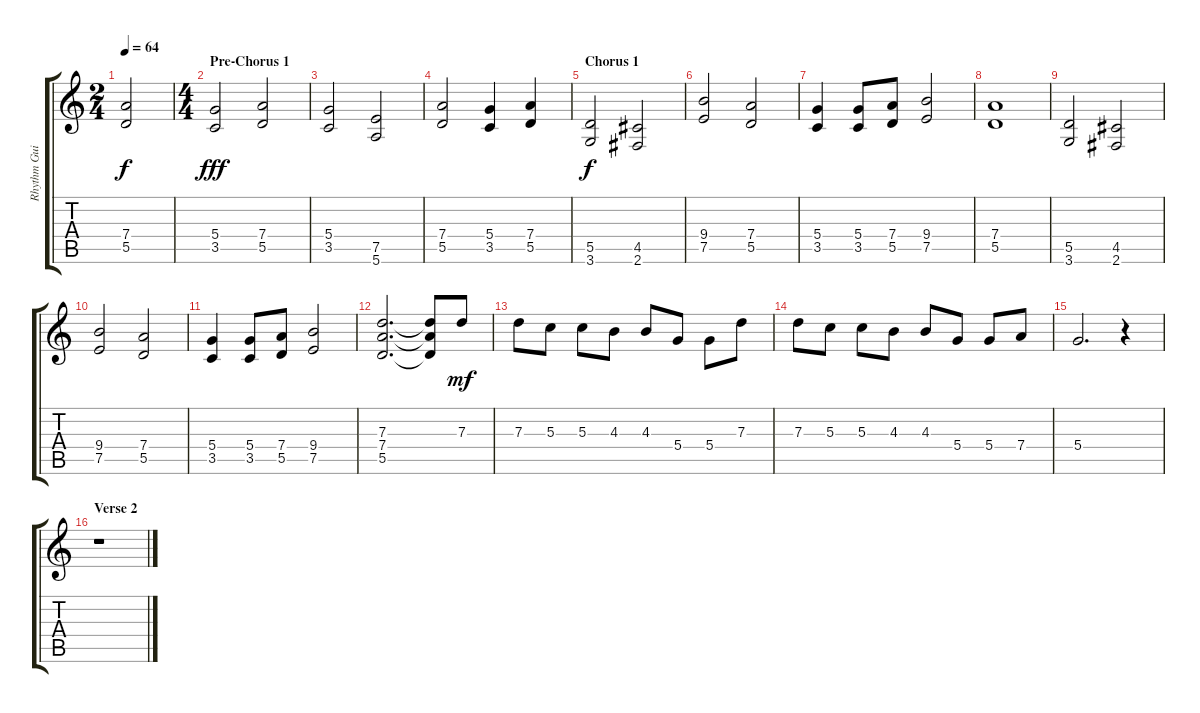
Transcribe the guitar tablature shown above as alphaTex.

\track ("Rhythm Guitar - John Norum" "Rhythm Gui") {instrument distortionguitar}
\staff {score tabs}
\tuning (E4 B3 G3 D3 A2 E2) {hide}
\ts (2 4)
\tempo 64
\clef g2
\ks c
(7.4{t} 5.5{t}).2{dy f} |
\ts (4 4)
\section ("" "Pre-Chorus 1")
(5.4 3.5).2{dy fff} (7.4 5.5).2 |
(5.4 3.5).2 (7.5 5.6).2 |
(7.4 5.5).2 (5.4 3.5).4 (7.4 5.5).4 |
\section ("" "Chorus 1")
(5.5 3.6).2{dy f} (4.5 2.6).2 |
(9.4 7.5).2 (7.4 5.5).2 |
(5.4 3.5).4 (5.4 3.5).8 (7.4 5.5).8 (9.4 7.5).2 |
(7.4 5.5).1 |
(5.5 3.6).2 (4.5 2.6).2 |
(9.4 7.5).2 (7.4 5.5).2 |
(5.4 3.5).4 (5.4 3.5).8 (7.4 5.5).8 (9.4 7.5).2 |
(7.3 7.4 5.5).2{d} (7.3{t} 7.4{t} 5.5{t}).8 7.3.8{dy mf} |
7.3.8 5.3.8 5.3.8 4.3.8 4.3.8 5.4.8 5.4.8 7.3.8 |
7.3.8 5.3.8 5.3.8 4.3.8 4.3.8 5.4.8 5.4.8 7.4.8 |
5.4.2{d} r.4 |
\section ("" "Verse 2")
r.1
